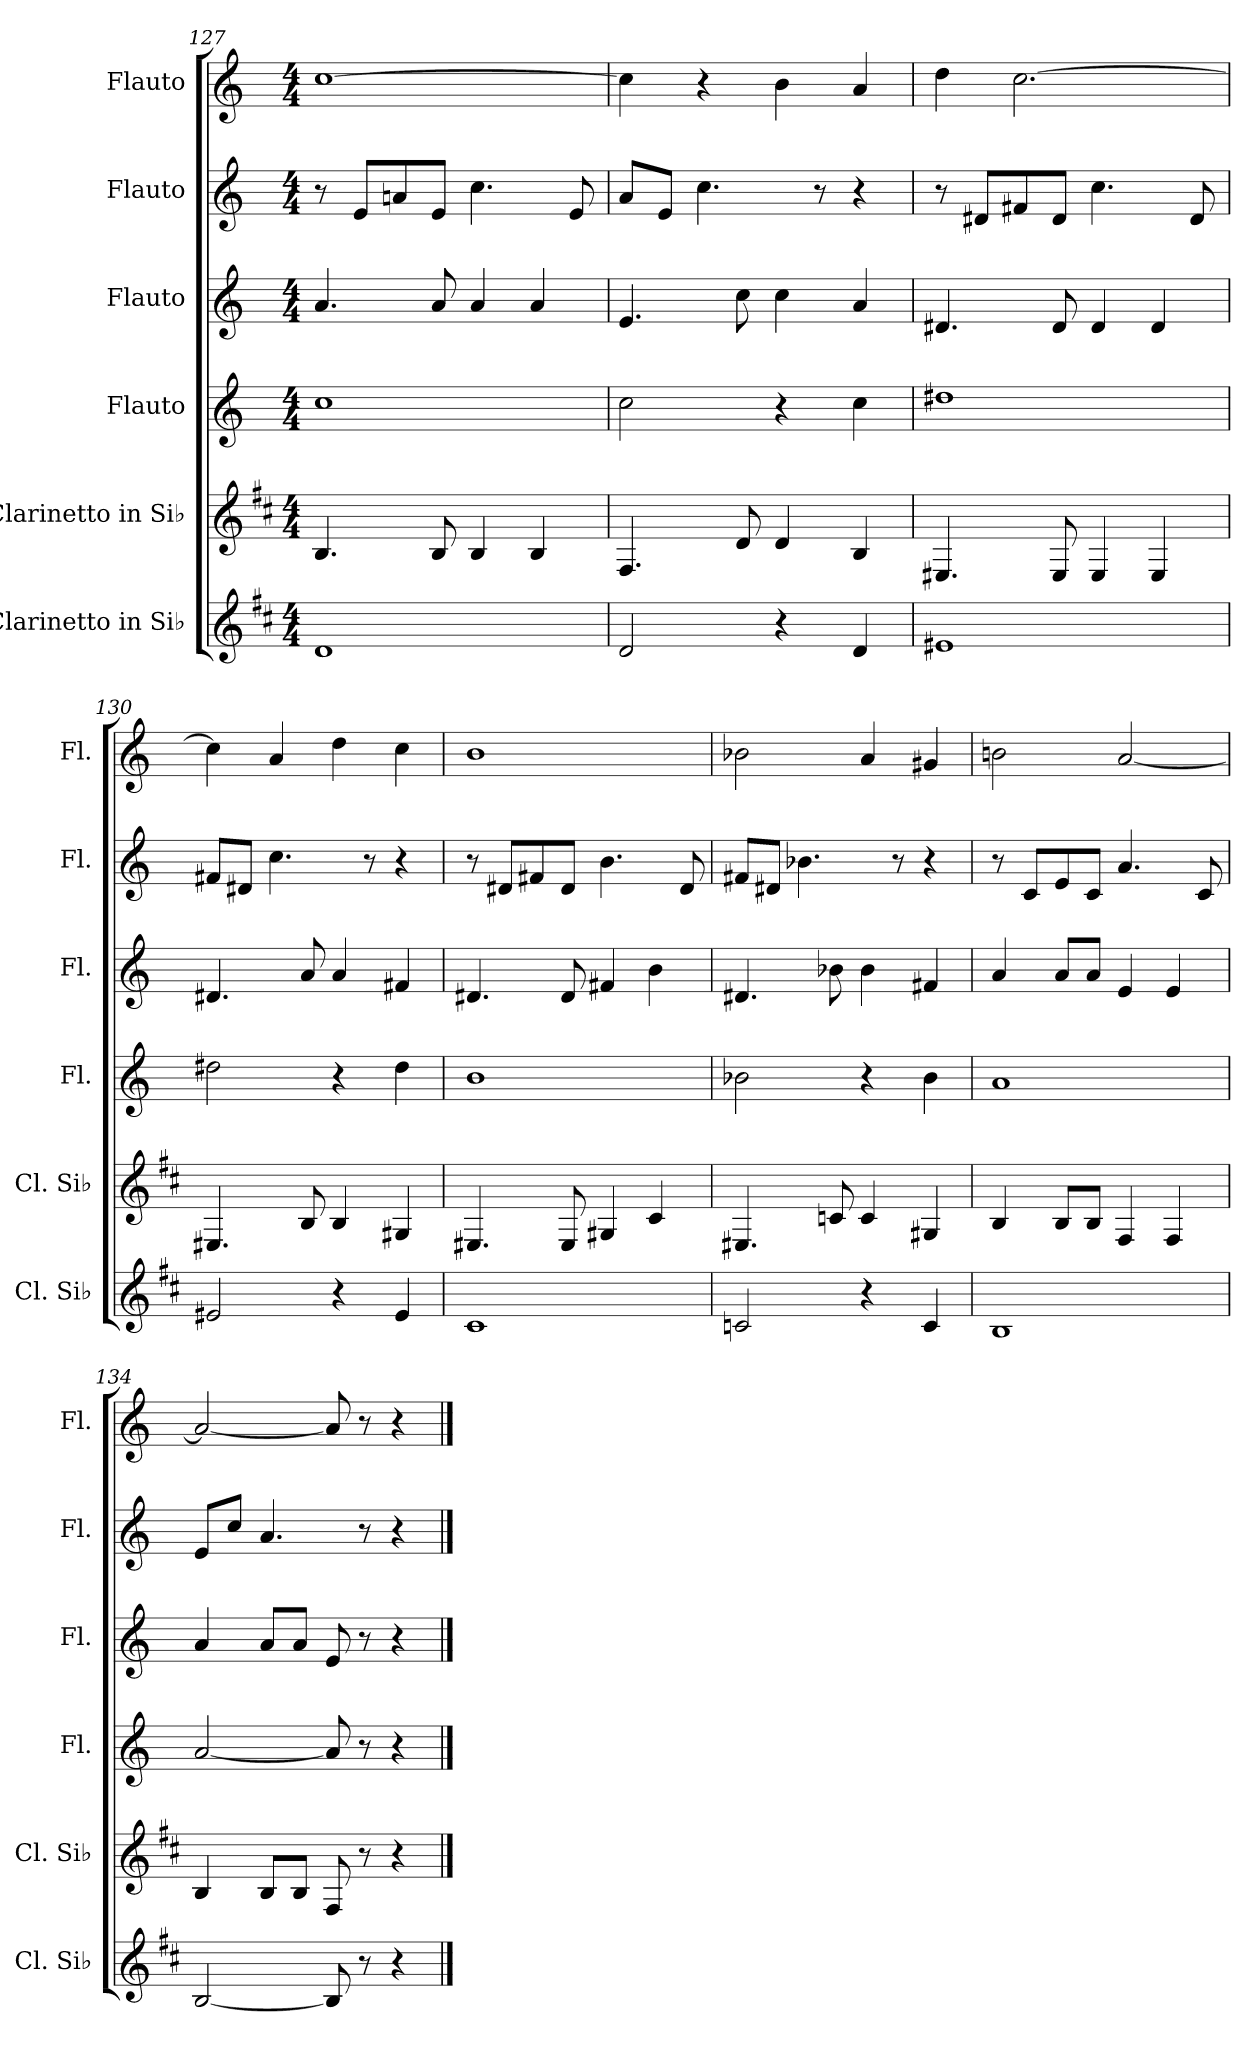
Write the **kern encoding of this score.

**kern	**kern	**kern	**kern	**kern	**kern
*part6	*part5	*part4	*part3	*part2	*part1
*staff6	*staff5	*staff4	*staff3	*staff2	*staff1
*I"Clarinetto in Si♭	*I"Clarinetto in Si♭	*I"Flauto	*I"Flauto	*I"Flauto	*I"Flauto
*I'Cl. Si♭	*I'Cl. Si♭	*I'Fl.	*I'Fl.	*I'Fl.	*I'Fl.
*clefG2	*clefG2	*clefG2	*clefG2	*clefG2	*clefG2
*ITrd1c2	*ITrd1c2	*	*	*	*
*k[]	*k[]	*k[]	*k[]	*k[]	*k[]
*M4/4	*M4/4	*M4/4	*M4/4	*M4/4	*M4/4
=127	=127	=127	=127	=127	=127
1c	4.A/	1cc	4.a/	8r	[1cc
.	.	.	.	8e/L	.
.	.	.	.	8an/	.
.	8A/	.	8a/	8e/J	.
.	4A/	.	4a/	4.cc\	.
.	4A/	.	4a/	.	.
.	.	.	.	8e/	.
=128	=128	=128	=128	=128	=128
2c/	4.E/	2cc\	4.e/	8a/L	4cc\]
.	.	.	.	8e/J	.
.	.	.	.	4.cc\	4r
.	8c/	.	8cc\	.	.
4r	4c/	4r	4cc\	.	4b\
.	.	.	.	8r	.
4c/	4A/	4cc\	4a/	4r	4a/
=129	=129	=129	=129	=129	=129
1d#X	4.D#X/	1dd#X	4.d#X/	8r	4dd\
.	.	.	.	8d#X/L	.
.	.	.	.	8f#X/	[2.cc\
.	8D#/	.	8d#/	8d#/J	.
.	4D#/	.	4d#/	4.cc\	.
.	4D#/	.	4d#/	.	.
.	.	.	.	8d#/	.
=130	=130	=130	=130	=130	=130
2d#X/	4.D#X/	2dd#X\	4.d#X/	8f#X/L	4cc\]
.	.	.	.	8d#X/J	.
.	.	.	.	4.cc\	4a/
.	8A/	.	8a/	.	.
4r	4A/	4r	4a/	.	4dd\
.	.	.	.	8r	.
4d#/	4F#X/	4dd#\	4f#X/	4r	4cc\
=131	=131	=131	=131	=131	=131
1B	4.D#X/	1b	4.d#X/	8r	1b
.	.	.	.	8d#X/L	.
.	.	.	.	8f#X/	.
.	8D#/	.	8d#/	8d#/J	.
.	4F#X/	.	4f#X/	4.b\	.
.	4B/	.	4b\	.	.
.	.	.	.	8d#/	.
!!LO:PB:g=z
=132	=132	=132	=132	=132	=132
2B-X/	4.D#X/	2b-X\	4.d#X/	8f#X/L	2b-X\
.	.	.	.	8d#X/J	.
.	.	.	.	4.b-X\	.
.	8B-X/	.	8b-X\	.	.
4r	4B-/	4r	4b-\	.	4a/
.	.	.	.	8r	.
4B-/	4F#X/	4b-\	4f#X/	4r	4g#X/
=133	=133	=133	=133	=133	=133
1A	4A/	1a	4a/	8r	2bn\
.	.	.	.	8c/L	.
.	8A/L	.	8a/L	8e/	.
.	8A/J	.	8a/J	8c/J	.
.	4E/	.	4e/	4.a/	[2a/
.	4E/	.	4e/	.	.
.	.	.	.	8c/	.
=134	=134	=134	=134	=134	=134
[2A/	4A/	[2a/	4a/	8e/L	2a/_
.	.	.	.	8cc/J	.
.	8A/L	.	8a/L	4.a/	.
.	8A/J	.	8a/J	.	.
8A/]	8E/	8a/]	8e/	.	8a/]
8r	8r	8r	8r	8r	8r
4r	4r	4r	4r	4r	4r
==	==	==	==	==	==
*-	*-	*-	*-	*-	*-
